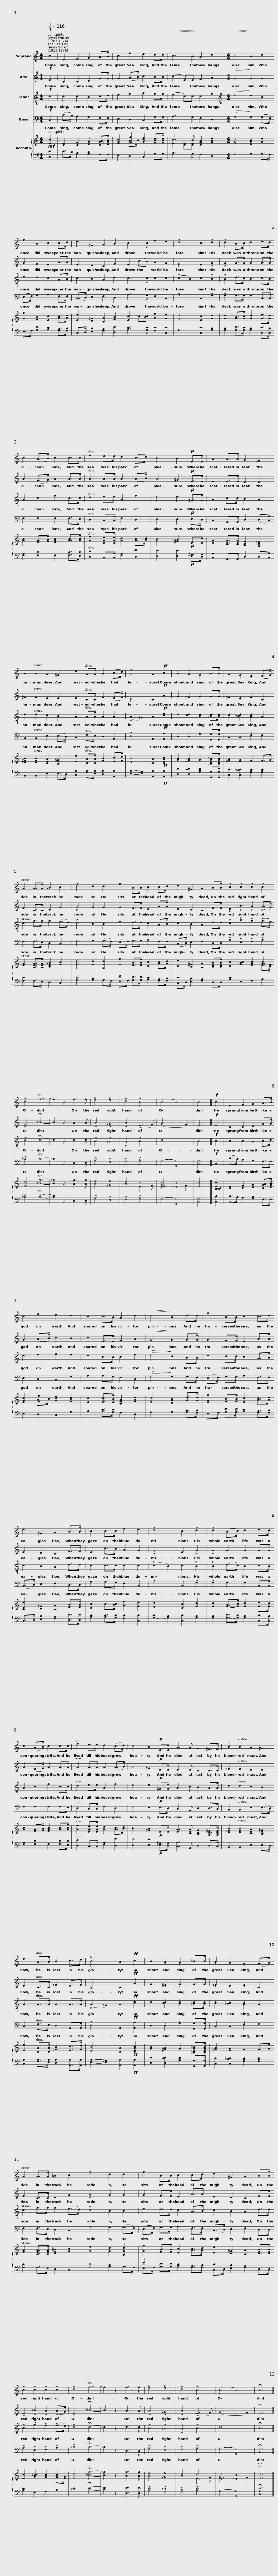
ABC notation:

X:1
%%score 1 2 3 4 { ( 5 6 ) | 7 }
L:1/8
Q:1/4=116
M:4/4
I:linebreak $
K:C
V:1 treble
V:2 treble
V:3 treble-8
V:4 bass
V:5 treble
V:6 treble
V:7 bass
V:1
!f! c2 | E2 F2 G2 A>B | c2 f2 e2 d>d |!<(! c3 B!<)! A2 d2 |$[M:4/4]!>(! c4!>)! B2 d2 | %5
 g2 B2 c2 c>d | e2 ^G2 A2 B2 | c3 c f2 e2 |$ !>!d4 c2 !>!d2 | !>!d2 B>c d2 e>d | %10
 c2 (A>B) c2 c>c | f2 e>e d2 (c>d) |$ c4 B2!p! E>E | A2 A>A G2 ^F2 | B2 B2 A2 ^G2 | %15
 e2 A>A B2 (c>d) |$ !>!B4 A2!ff! c2 | .B2 .A2 .G2 _B>B | .A2 .G2 .F2 (F>G) | A2 A>A =B2 c2 |$ %20
 !>!e4 d2 d2 | g2 B>B c2 c>d | e2 ^G2 A2 B>B | !>!c2 !>!c2 !>!c2 !>!c2 |$ !>!d4 !fermata!f4- | %25
 f2 z2 f3 f | !>!e4 !>!e4 | !>!d4 !>!c4 | (c4 B4) | c6 ||$ %30
!f! c2 | E2 F2 G2 A>B | c2 f2 e2 d2 | c2 c>B A2 d2 |!>(! c4!>)! B2 d>d |$ %35
 g2 B>B c2 c>d | e2 ^G2 A2 B>B | c2 c>c f2 e2 | !>!d4 c2 !>!d2 |$ !>!d2 (B>c) d2 e>d | %40
 c2 (A>B) c2 c>c | f2 e>e d2 (c>d) | c4 B2!p! E>E |$ A3 A G2 ^F>F | B2 B2 A2 ^G2 | %45
 e2 A>A B2 c>d | !>!B4 A2!ff! c2 |$ .B2 .A2 .G2 _B>B | .A2 .G2 .F2 (F>G) | A2 A>A =B2 c2 | %50
 !>!e4 d2 d2 |$ g2 B>B c2 c>d | e2 ^G2 A2 B>B | !>!c2 !>!c2 !>!c2 !>!c2 | !>!d4 !fermata!f4- |$ %55
 f2 z2 f3 f | !>!e4 !>!e4 | !>!d4 !>!c4 | (c4 B4) | !fermata!c6 |] %60
V:2
!f! E2 | C2 C2 D2 G>G | G2 (A>B) c2 B>B | (c2 E)E F2 A2 |$[M:4/4]!>(! G4!>)! G2 G2 | %5
 G2 F2 E2 A>A | E2 D2 C2 F2 | E2 (cB) A2 G2 |$ !>!F4 E2 !>!G2 | !>!G2 G>G G2 G>G | %10
 A2 (F>G) A2 A>A | A2 A>A A2 (A>B) |$ A4 ^G2!p! E>E | E2 E>E D2 D2 | ^F2 F2 E2 E2 | %15
 E2 C>C F2 (E>F) |$ !>!D4 C2!ff! A2 | .G2 .^F2 .G2 G>G | .=F2 .E2 .F2 C2 | F2 C>C D2 G2 |$ %20
 !>!G4 G2 G2 | G2 F>F E2 A>A | E2 D2 C2 F>F | !>!E2 !>!_B2 !>!A2 (!>!A>G) |$ !>!F4 !fermata!_B4- | %25
 B2 z2 A3 A | !>!A4 !>!^G4 | !>!A4 (!>!E3 F) | (G6 F2) | E6 ||$ %30
!f! E2 | C2 C2 D2 G>G | G2 (A>B) c2 B2 | c2 E>E F2 A2 |!>(! G4!>)! G2 G>G |$ %35
 G2 F>F E2 A>A | E2 D2 C2 F>F | E2 c>B A2 G2 | !>!F4 E2 !>!G2 |$ !>!G2 G2 G2 G>G | %40
 A2 (F>G) A2 A>A | A2 A>A A2 (A>B) | A4 ^G2!p! E>E |$ E3 E D2 D>D | ^F2 F2 E2 E2 | %45
 E2 C>C =F2 E>F | !>!D4 C2!ff! A2 |$ .G2 .^F2 .G2 G>G | .=F2 .E2 .F2 C2 | F2 C>C D2 G2 | %50
 !>!G4 G2 G2 |$ G2 F>F E2 A>A | E2 D2 C2 F>F | !>!E2 !>!_B2 !>!A2 (!>!A>G) | !>!F4 !fermata!_B4- |$ %55
 B2 z2 A3 A | !>!A4 !>!^G4 | !>!A4 (!>!E3 F) | (G6 F2) | !fermata!E6 |] %60
V:3
!f! c2 | c2 c2 B2 c>d | e2 f2 g2 f>f | (e2 c)c c2 f2 |$[M:4/4][K:treble-8]!>(! e4!>)! d2 B2 | %5
 e2 d2 c2 A>B | c2 B2 A2 d2 | c3 c c2 c2 |$ (!>!c2 B2) c2 !>!B2 | !>!B2 d>c B2 c>B | %10
 A2 c2 f2 c>c | d2 e>e A2 f2 |$ e4 e2!p! ^G>G | A2 c>c B2 A2 | d2 d2 c2 B2 | %15
 A2 A>A A2 A2 |$ (!>!A2 ^G2) A2!ff! [ce]2 | .d2 .[cd]2 .[Bd]2 [_Bd]>[Bd] | .c2 .[_Bc]2 .[Ac]2 A2 | c2 f>f f2 (e>d) |$ %20
 !>!c4 B2 B2 | e2 d>d c2 A>B | c2 B2 A2 d>d | !>!c2 !>!g2 !>!f2 (!>!f>e) |$ !>!d4 !fermata!d4- | %25
 d2 z2 d3 d | !>!c4 !>!=B4 | !>!A4 !>!c4 | d8 | c6 ||$ %30
!f! c2 | c2 c2 B2 c>d | e2 f2 g2 f2 | e2 c>c c2 f2 |!>(! e4!>)! d2 B>B |$ %35
 e2 d>d c2 A>B | c2 B2 A2 d>d | c2 c>c c2 c2 | (!>!c2 B2) c2 !>!B2 |$ !>!B2 (d>c) B2 c>B | %40
 A2 c2 f2 c>c | d2 e>e A2 f2 | e4 e2!p! ^G>G |$ A3 c B2 A>A | d2 d2 c2 B2 | %45
 A2 A>A A2 A>A | (!>!A2 ^G2) A2!ff! [ce]2 |$ .d2 .[cd]2 .[Bd]2 [_Bd]>[Bd] | .c2 .[_Bc]2 .[Ac]2 A2 | c2 f>f f2 (e>d) | %50
 !>!c4 B2 B2 |$ e2 d>d c2 A>B | c2 B2 A2 d>d | !>!c2 !>!g2 !>!f2 (!>!f>e) | !>!d4 !fermata!d4- |$ %55
 d2 z2 d3 d | !>!c4 !>!=B4 | !>!A4 !>!c4 | d8 | !fermata!c6 |] %60
V:4
!f! C,2 | (C>B,) A,2 G,2 F,>F, | E,2 D,2 C,2 G,>G, | A,3 G, F,2 D,2 |$[M:4/4]!>(! G,4!>)! G,2 (G,>F,) | %5
 (E,>F,) G,2 A,2 F,>F, | (C,>D,) E,2 F,2 D,2 | A,3 G, F,2 C,2 |$ !>!G,4 C,2 !>!G,2 | !>!G,2 G,>G, G,2 C,>C, | %10
 F,2 F,2 F,2 F,>E, | D,2 C,>C, F,2 D,2 |$ E,4 E,2!p! E,>D, | C,2 A,,>A,, D,2 (D,>C,) | B,,2 B,,2 E,2 (E,>D,) | %15
 C,2 F,>E, D,2 A,,2 |$ !>!E,4 A,,2!ff! [A,,A,]2 | .D,2 .D,2 .G,2 [G,,G,]>[G,,G,] | .C,2 .C,2 .F,2 F,2 | F,2 F,>E, D,2 C,2 |$ %20
 G,4 G,2 (G,>F,) | (E,>F,) G,>G, A,2 F,>F, | (C,>D,) E,2 F,2 D,>D, | !>!A,2 !>!E,2 !>!F,2 !>!A,2 |$ !>!_B,4 !fermata!B,4- | %25
 B,2 z2 D,3 D, | !>!A,4 !>!E,4 | !>!F,4 !>!A,4 | G,4- [G,,G,]4 | [C,G,]6 ||$ %30
!f! C,2 | (C>B,) A,2 G,2 F,>F, | E,2 D,2 C,2 G,2 | A,2 A,>G, F,2 D,2 |!>(! G,4!>)! G,2 G,>F, |$ %35
 (E,>F,) G,>G, A,2 F,>F, | (C,>D,) E,2 F,2 D,>D, | A,2 A,>G, F,2 C,2 | !>!G,4 C,2 !>!G,2 |$ !>!G,2 G,2 G,2 C,>C, | %40
 F,2 F,2 F,2 F,>E, | D,2 C,>C, F,2 D,2 | E,4 E,2!p! E,>D, |$ C,3 A,, D,2 D,>C, | B,,2 B,,2 E,2 (E,>D,) | %45
 C,2 F,>E, D,2 A,,>A,, | !>!E,4 A,,2!ff! [A,,A,]2 |$ .D,2 .D,2 .G,2 [G,,G,]>[G,,G,] | .C,2 .C,2 .F,2 F,2 | F,2 F,>E, D,2 C,2 | %50
 G,4 G,2 (G,>F,) |$ (E,>F,) G,>G, A,2 F,>F, | (C,>D,) E,2 F,2 D,>D, | !>!A,2 !>!E,2 !>!F,2 !>!A,2 | !>!_B,4 !fermata!B,4- |$ %55
 B,2 z2 D,3 D, | !>!A,4 !>!E,4 | !>!F,4 !>!A,4 | G,4- [G,,G,]4 | !fermata![C,G,]6 |] %60
V:5
!mf! [Ec]2 | [CE]2 [CF]2 [DG]2 [CGA]>[DGB] | [EGc]2 [Ff]2 [Gce]2 [FBd]>[FBd] | c3 B [CFA]2 [FAd]2 |$[M:4/4] [EGc]4 [DGB]2 [Gd]2 | %5
 [Gg]2 [FB]2 [Ec]2 [Ac]>[Ad] | [Ee]2 [D^G]2 [CA]2 [FB]2 | [Ec]2- c[Bc] [Af]2 [Ge]2 |$ [Fd]4 [Ec]2 [Gd]2 | [Gd]2 [GB]>[Gc] [Gd]2 [Ge]>[Gd] | %10
 [Ac]2 [FA]>[GB] [FAc]2 [Ac]>[Ac] | [Af]2 [EAe]>[EAe] [Ad]2 [Ac]>[Bd] |$ [Ac]4 [^GB]2!p! E>E | [EA]2 [CEA]>[CEA] [B,DG]2 [A,D^F]2 | [D^FB]2 [DFB]2 [CEA]2 [B,E^G]2 | %15
 [Ee]2 [CA]>[CA] [FB]2 [Ec]>[Fd] |$ [DB]4 [CA]2!ff! [CEAc]2 | [GB]2 [^FA]2 G2 [_B,DG_B]>[B,DGB] | [=FA]2 [EG]2 F2 F>G | [FA]2 [CFA]>[CFA] [DF=B]2 [Gc]2 |$ %20
 [Ge]4 [Gd]2 [B,Gd]2 | [Gg]2 [FB]>[FB] [Ec]2 [Ac]>[Ad] | [Ee]2 [D^G]2 [CA]2 [DFB]>[DFB] | [Ec]2 [G_Bc]2 [FAc]2 c2 |$ [Fd]4 !fermata![_Bf]4- | %25
 [Bf]2 z2 [Af]3 [Af] | [Ae]4 [^Ge]4 | [Ad]4 c4 | [Dc]4- [DB]4 | [Ec]6 ||$ %30
!mf! [Ec]2 | [CE]2 [CF]2 [DG]2 [CGA]>[DGB] | [EGc]2 [Ff]2 [Gce]2 [FBd]2 | [Ec]2 [Ec]>[EB] [CFA]2 [FAd]2 | [EGc]4 [DGB]2 [Gd]>[Gd] |$ %35
 [EGg]2 [FB]>[FB] [Ec]2 [Ac]>[Ad] | [CEe]2 [D^G]2 [CA]2 [FB]>[FB] | [Ec]2 c>[Bc] [Af]2 [Ge]2 | [Fd]4 [Ec]2 [Gd]2 |$ [Gd]2 [GB]->[Gc] [Gd]2 [Ge]>[Gd] | %40
 [Ac]2 [FA]>[GB] [FAc]2 [Ac]>[Ac] | [Af]2 [EAe]>[EAe] [Ad]2 [Ac]>[Bd] | [Ac]4 [^GB]2!p! E>E |$ [EA]3 [CEA] [B,DG]2 [A,D^F]>[A,DF] | [D^FB]2 [DFB]2 [CEA]2 [B,E^G]2 | %45
 [Ee]2 [CA]>[CA] [=FB]2 [Ec]>[Fd] | [DB]4 [CA]2!ff! [CEAc]2 |$ [GB]2 [^FA]2 G2 [_B,DG_B]>[B,DGB] | [=FA]2 [EG]2 F2 F>G | [FA]2 [CFA]>[CFA] [DF=B]2 [Gc]2 | %50
 [Ge]4 [Gd]2 [B,Gd]2 |$ [Gg]2 [FB]>[FB] [Ec]2 [Ac]>[Ad] | [Ee]2 [D^G]2 [CA]2 [DFB]>[DFB] | [Ec]2 [G_Bc]2 [FAc]2 c2 | [Fd]4 !fermata![_Bf]4- |$ %55
 [Bf]2 z2 [Af]3 [Af] | [Ae]4 [^Ge]4 | [Ad]4 c4 | [Dc]4- [DB]4 | !fermata![Ec]6 |] %60
V:6
 x2 | x8 | x2 A>B x4 | [Ec]2 [CE][CE] x4 |$[M:4/4] x8 | %5
 x8 | x8 | x8 |$ x8 | x8 | %10
 x8 | x8 |$ x8 | x8 | x8 | %15
 x8 |$ x8 | x8 | x8 | x8 |$ %20
 x8 |[I:staff +1] E2[I:staff -1] x2 x4 |[I:staff +1] C2[I:staff -1] x2 x4 | x4 x2 [FA]>[EG] |$ x8 | %25
 x8 | x8 | x4 E3 F | G6 F2 | x6 ||$ %30
 x2 | x8 | x2 A>B x4 | x8 | x4 x2 x2 |$ %35
 x8 | x8 | x8 | x8 |$ x8 | %40
 x8 | x8 | x8 |$ x8 | x8 | %45
 x8 | x8 |$ x8 | x8 | x8 | %50
 x8 |$[I:staff +1] E2[I:staff -1] x2 x4 |[I:staff +1] C2[I:staff -1] x2 x4 | x4 x2 [FA]>[EG] | x8 |$ %55
 x8 | x8 | x4 E3 F | G6 F2 | !fermata!x6 |] %60
V:7
 [C,C]2 | C>B, A,2 [G,B,]2 F,>F, | E,2 D,2 C,2 G,>G, | A,3 G, F,2 D,2 |$[M:4/4] G,4 G,2 G,>F, | %5
 E,>F, [G,D]2 [A,C]2 [F,A,]>[F,B,] | C,>D, [E,B,]2 [F,A,]2 [D,D]2 | [A,C]3 [G,C] [F,C]2 [C,C]2 |$ G,4 [C,C]2 [G,B,]2 | [G,B,]2 [G,D]>[G,C] [G,B,]2 [C,C]>[C,B,] | %10
 [F,A,]2 [F,C]2 F,2 [F,C]>[E,C] | [D,D]2 C,>C, [F,A,]2 [D,F]2 |$ [E,E]4 [E,E]2!p! [E,^G,]>[D,G,] | [C,A,]2 A,,>A,, D,2 D,>C, | B,,2 B,,2 E,2 E,>D, | %15
 [C,A,]2 [F,A,]>[E,A,] [D,A,]2 [A,,A,]2 |$ [E,A,]2- [E,^G,]2 [A,,A,]2!ff! [A,,A,]2 | [D,D]2 [D,CD]2 [G,B,D]2 [G,,G,]>[G,,G,] | [C,C]2 [C,_B,C]2 [F,A,C]2 [F,A,C]2 | [F,C]2 F,>E, D,2 C,2 |$ %20
 [G,C]4 [G,B,]2 G,>F, | E,>F, [G,D]>[G,D] [A,C]2 [F,A,]>[F,B,] | C,>D, [E,B,]2 [F,A,]2 D,>D, | [A,C]2 E,2 F,2 A,2 |$ [_B,D]4 !fermata![B,D]4- | %25
 [B,D]2 z2 D,3 D, | !>!A,4 !>!E,4 | !>!F,4 !>!A,4 | G,4- [G,,G,]4 | [C,G,]6 ||$ %30
 [C,C]2 | C>B, A,2 [G,B,]2 F,>F, | E,2 D,2 C,2 G,2 | A,2 [A,C]>[G,C] F,2 D,2 | G,4 G,2 [G,B,]>[F,B,] |$ %35
 E,>F, [G,D]>[G,D] [A,C]2 [F,A,]>[F,B,] | C,>D, [E,B,]2 [F,A,]2 [D,D]>[D,D] | [A,C]2 [A,C]>[G,C] [F,C]2 [C,C]2 | [G,C]2- [G,B,]2 [C,C]2 [G,B,]2 |$ [G,B,]2 [G,D]->[G,C] [G,B,]2 [C,C]>[C,B,] | %40
 [F,A,]2 [F,C]2 F,2 [F,C]>[E,C] | [D,D]2 C,>C, [F,A,]2 [D,F]2 | [E,E]4 [E,E]2!p! [E,^G,]>[D,G,] |$ [C,A,]3 A,, D,2 D,>C, | B,,2 B,,2 E,2 E,>D, | %45
 [C,A,]2 [F,A,]>[E,A,] [D,A,]2 [A,,A,]>[A,,A,] | [E,A,]2- [E,^G,]2 [A,,A,]2!ff! [A,,A,]2 |$ [D,D]2 [D,CD]2 [G,B,D]2 [G,,G,]>[G,,G,] | [C,C]2 [C,_B,C]2 [F,A,C]2 [F,A,C]2 | [F,C]2 F,>E, D,2 C,2 | %50
 [G,C]4 [G,B,]2 G,>F, |$ E,>F, [G,D]>[G,D] [A,C]2 [F,A,]>[F,B,] | C,>D, [E,B,]2 [F,A,]2 D,>D, | [A,C]2 E,2 F,2 A,2 | [_B,D]4 !fermata![B,D]4- |$ %55
 [B,D]2 z2 [D,D]3 [D,D] | !>![A,C]4 !>![E,=B,]4 | !>![F,A,]4 !>![A,C]4 | G,4- [G,,G,]4 | !fermata![C,G,C]6 |] %60
